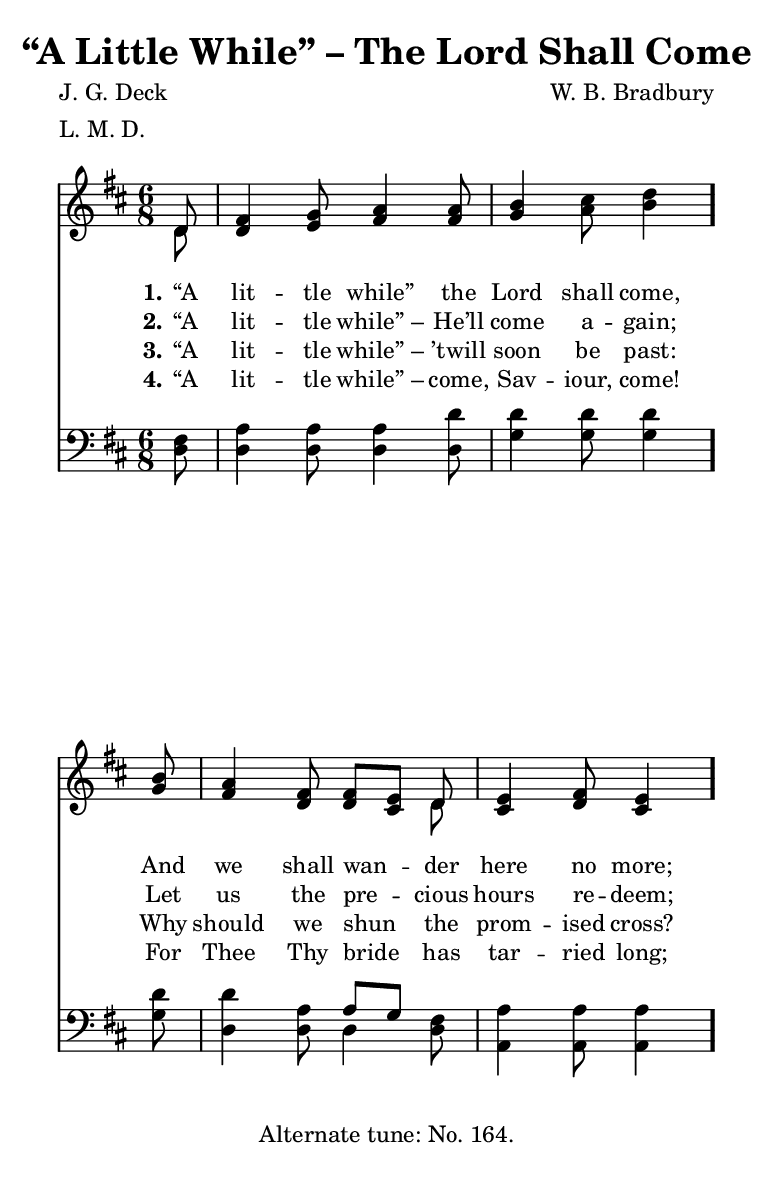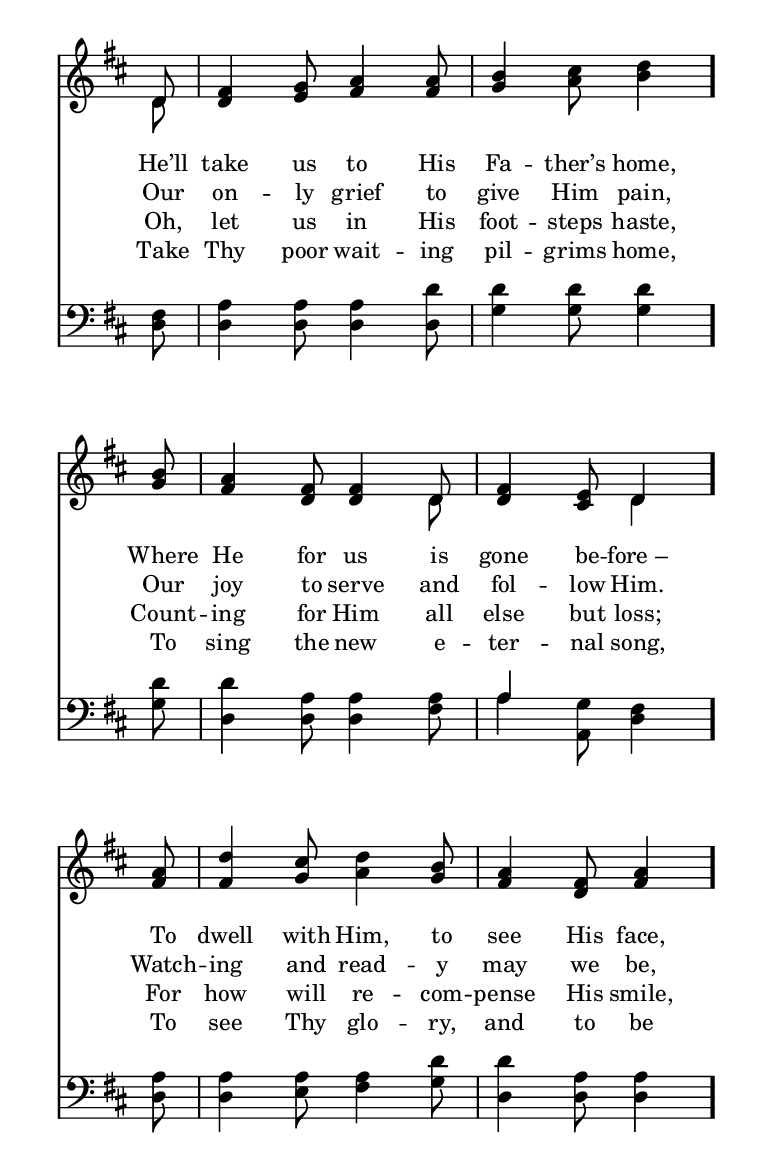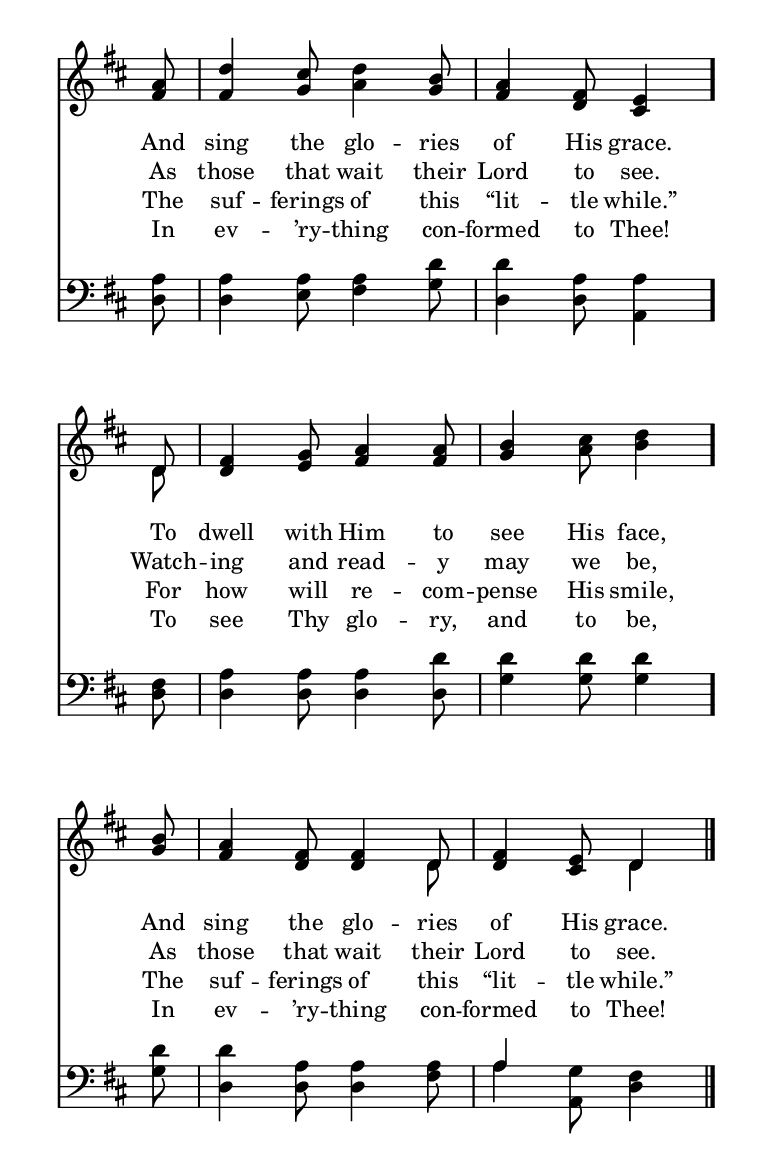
\include "common/global.ily"
\paper {
  \include "common/paper.ily"
  ragged-last-bottom = ##t
  page-count = #(cond (is-eogsized 2) (#t #f))
  system-count = #(cond (is-eogsized 5) (#t #f))
  oddFooterMarkup = \markup { \fill-line { \on-the-fly \first-page "Alternate tune: No. 164." } }
}

\header{
  hymnnumber = "144"
  title = "“A Little While” – The Lord Shall Come"
  tunename = "Sweet Hour of Prayer"
  meter = "L. M. D."
  poet = "J. G. Deck"
  composer = "W. B. Bradbury"
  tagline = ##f
}

% for fermata in MIDI
ta = { \tempo 4=60 }
tb = { \tempo 4=30 }

patternAA = { c8 c4 }
patternAB = { c8 | c4 c8 c8[ c8] c8 | c4 c8 c4 }

global = {
  \include "common/overrides.ily"
  \override Staff.TimeSignature.style = #'numbered
  \time 6/8
  \override Score.MetronomeMark.transparent = ##t % hide all fermata changes too
  \ta
  \key d \major
  \partial 8
  \autoBeamOff
}

notesSoprano = {
\global
\relative c' {

  \changePitch \patternAA { d | fis g a a | b cis d }
  \changePitch \patternAB { b | a fis fis e d | e fis e }
  \changePitch \patternAA { d | fis g a a | b cis d } % same as line 1
  \changePitch \patternAA { b | a fis fis d | fis e d }

  \changePitch \patternAA { a' | d cis d b | a fis a }
  \changePitch \patternAA { a  | d cis d b | a fis e }
  \changePitch \patternAA { d | fis g a a | b cis d } % same as lines 1,3
  \changePitch \patternAA { b | a fis fis d | fis e d } % same as line 4

  \bar "|."

}
}

notesAlto = {
\global
\relative e' {

  \changePitch \patternAA { d | d e fis fis | g a b }
  \changePitch \patternAB { g | fis d d cis d | cis d cis }
  \changePitch \patternAA { d | d e fis fis | g a b }
  \changePitch \patternAA { g | fis d d d | d cis d }

  \changePitch \patternAA { fis | fis g a g | fis d fis }
  \changePitch \patternAA { fis | fis g a g | fis d cis }
  \changePitch \patternAA { d | d e fis fis | g a b }
  \changePitch \patternAA { g | fis d d d | d cis d }

}
}

notesTenor = {
\global
\relative a {

  \changePitch \patternAA { fis | a a a d | d d d }
  \changePitch \patternAB { d | d a a g fis | a a a }
  \changePitch \patternAA { fis | a a a d | d d d }
  \changePitch \patternAA { d | d a a a | a g fis }

  \changePitch \patternAA { a | a a a d | d a a }
  \changePitch \patternAA { a | a a a d | d a a }
  \changePitch \patternAA { fis | a a a d | d d d }
  \changePitch \patternAA { d | d a a a | a g fis }

}
}

notesBass = {
\global
\relative f {

  \changePitch \patternAA { d | d d d d | g g g }
  \changePitch \patternAA { g | d d d d | a a a }
  \changePitch \patternAA { d | d d d d | g g g }
  \changePitch \patternAA { g | d d d fis | a a, d }

  \changePitch \patternAA { d | d e fis g | d d d }
  \changePitch \patternAA { d | d e fis g | d d a }
  \changePitch \patternAA { d | d d d d | g g g }
  \changePitch \patternAA { g | d d d fis | a a, d }

}
}

wordsA = \lyricmode {
\set stanza = "1."

“A lit -- tle while” the Lord shall come, \bar "."
And we shall wan -- der here no more; \bar "."
He’ll take us to His Fa -- ther’s home, \bar "."
Where He for us is gone be -- fore_– \bar "."
To dwell with Him, to see His face, \bar "."
And sing the glo -- ries of His grace. \bar "."
%{HIDE>%} To dwell with Him to see His face, \bar "." %{<HIDE%}
%{HIDE>%} And sing the glo -- ries of His grace. \bar "." %{<HIDE%}

}

wordsB = \lyricmode {
\set stanza = "2."

“A lit -- tle while”_– He’ll come a -- gain;
Let us the pre -- cious hours re -- deem;
Our on -- ly grief to give Him pain,
Our joy to serve and fol -- low Him.
Watch -- ing and read -- y may we be,
As those that wait their Lord to see.
%{HIDE>%} Watch -- ing and read -- y may we be, %{<HIDE%}
%{HIDE>%} As those that wait their Lord to see. %{<HIDE%}

}

wordsC = \lyricmode {
\set stanza = "3."

“A lit -- tle while”_– ’twill soon be past:
Why should we shun the prom -- ised cross?
Oh, let us in His foot -- steps haste,
Count -- ing for Him all else but loss;
For how will re -- com -- pense His smile,
The suf -- ferings of this “lit -- tle while.”
%{HIDE>%} For how will re -- com -- pense His smile, %{<HIDE%}
%{HIDE>%} The suf -- ferings of this “lit -- tle while.” %{<HIDE%}

}

wordsD = \lyricmode {
\set stanza = "4."

“A lit -- tle while”_– come, Sav -- iour, come!
For Thee Thy bride has tar -- ried long;
Take Thy poor wait -- ing pil -- grims home,
To sing the new e -- ter -- nal song,
To see Thy glo -- ry, and to be
In ev -- ’ry -- thing con -- formed to Thee!
%{HIDE>%} To see Thy glo -- ry, and to be, %{<HIDE%}
%{HIDE>%} In ev -- ’ry -- thing con -- formed to Thee! %{<HIDE%}

}

\score {
  \context ChoirStaff <<
    \context Staff = upper <<
      \set Staff.autoBeaming = ##f
      \set ChoirStaff.systemStartDelimiter = #'SystemStartBar
      \set ChoirStaff.printPartCombineTexts = ##f
      \partcombine #'(2 . 9) \notesSoprano \notesAlto
      \context NullVoice = sopranos { \voiceOne << \notesSoprano >> }
      \context Lyrics = one   \lyricsto sopranos \wordsA
      \context Lyrics = two   \lyricsto sopranos \wordsB
      \context Lyrics = three \lyricsto sopranos \wordsC
      \context Lyrics = four  \lyricsto sopranos \wordsD
    >>
    \context Staff = men <<
      \set Staff.autoBeaming = ##f
      \clef bass
      \set ChoirStaff.printPartCombineTexts = ##f
      \partcombine #'(2 . 9) \notesTenor \notesBass
    >>
  >>
  \layout {
    \include "common/layout.ily"
  }
  \midi{
    \include "common/midi.ily"
  }
}

\version "2.19.49"  % necessary for upgrading to future LilyPond versions.

% vi:set et ts=2 sw=2 ai nocindent syntax=lilypond:
